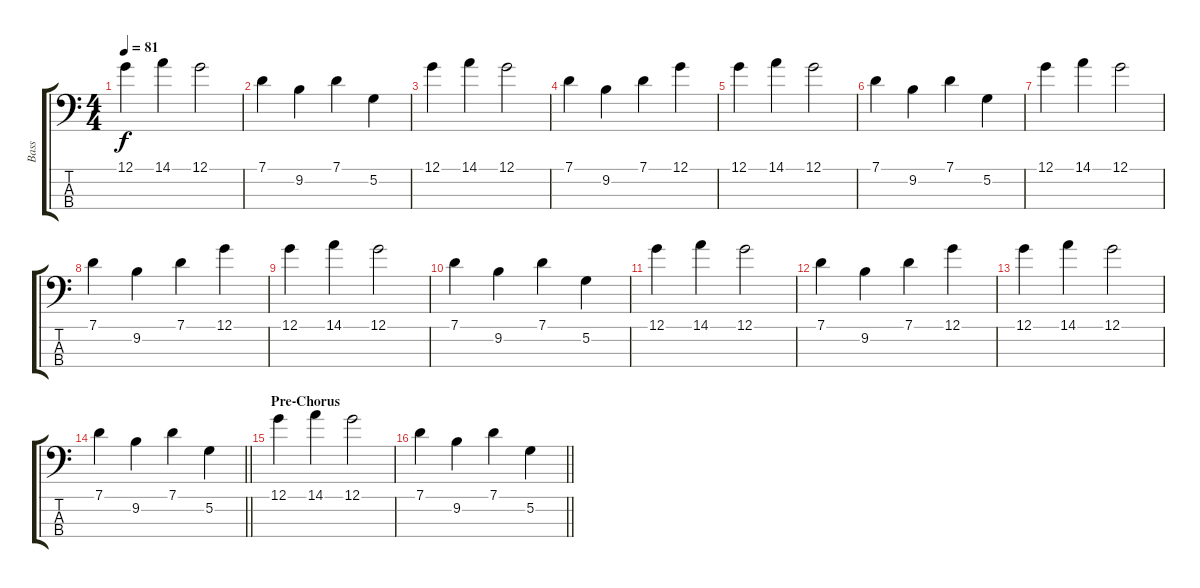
\track ("Bass" "Bass") {instrument electricbasspick}
\staff {score tabs}
\tuning (G2 D2 A1 E1) {hide}
\ts (4 4)
\tempo 81
\clef f4
\ks c
12.1.4{dy f} 14.1.4 12.1.2 |
7.1.4 9.2.4 7.1.4 5.2.4 |
12.1.4 14.1.4 12.1.2 |
7.1.4 9.2.4 7.1.4 12.1.4 |
12.1.4 14.1.4 12.1.2 |
7.1.4 9.2.4 7.1.4 5.2.4 |
12.1.4 14.1.4 12.1.2 |
7.1.4 9.2.4 7.1.4 12.1.4 |
12.1.4 14.1.4 12.1.2 |
7.1.4 9.2.4 7.1.4 5.2.4 |
12.1.4 14.1.4 12.1.2 |
7.1.4 9.2.4 7.1.4 12.1.4 |
12.1.4 14.1.4 12.1.2 |
\barLineRight lightlight
7.1.4 9.2.4 7.1.4 5.2.4 |
\section ("" "Pre-Chorus")
12.1.4 14.1.4 12.1.2 |
\barLineRight lightlight
7.1.4 9.2.4 7.1.4 5.2.4
